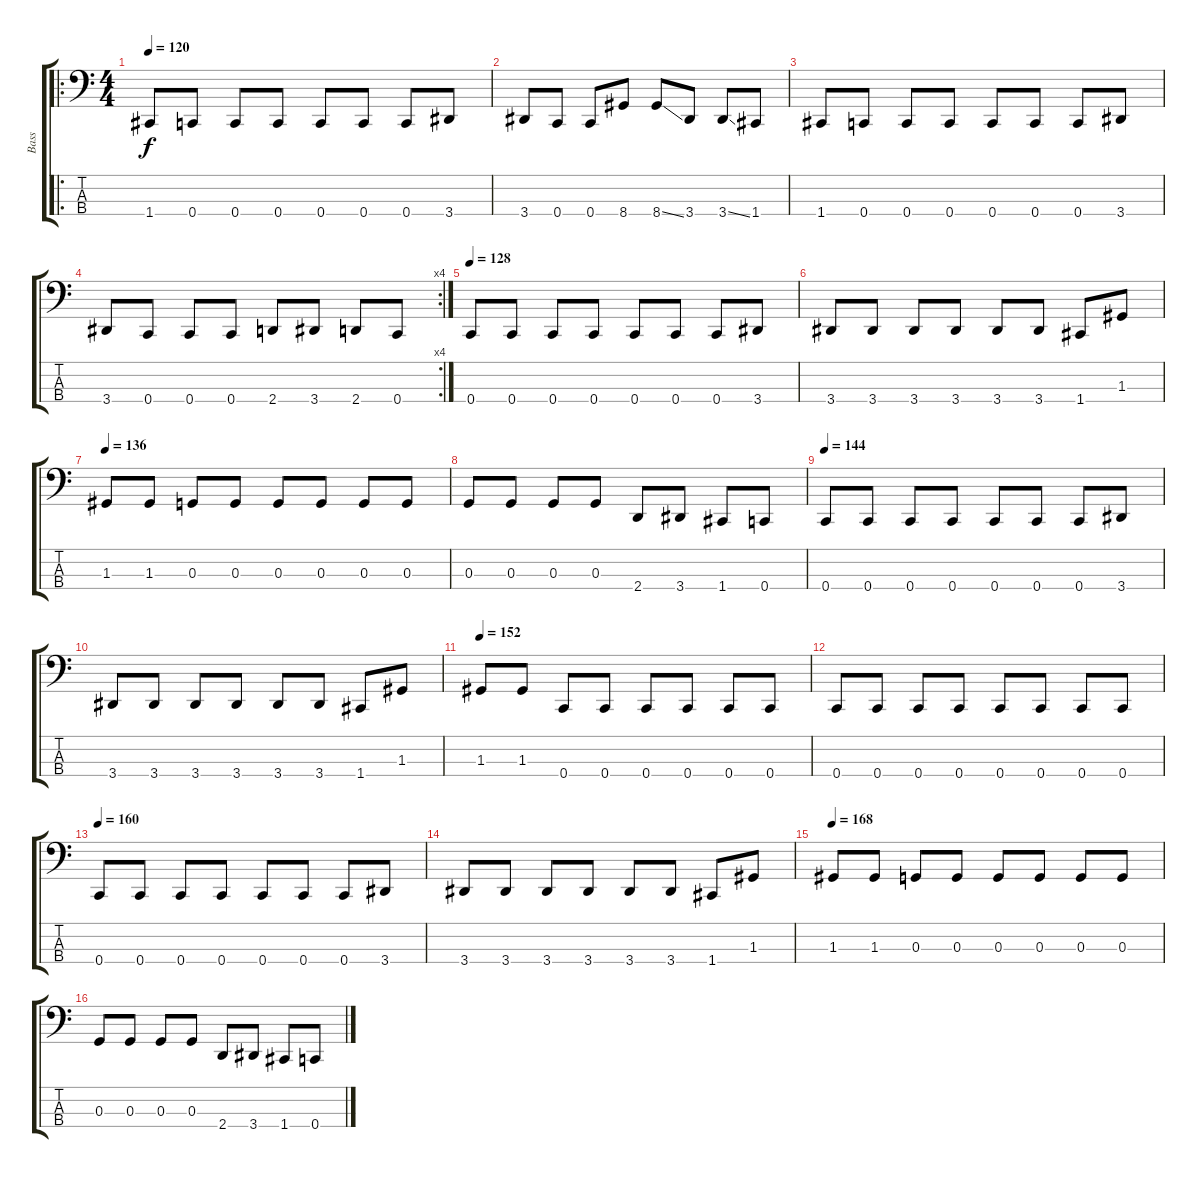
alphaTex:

\track ("Bass" "Bass") {instrument electricbassfinger}
\staff {score tabs}
\tuning (F2 C2 G1 C1) {hide}
\ro
\ts (4 4)
\tempo 120
\clef f4
\ks c
1.4.8{dy f} 0.4.8 0.4.8 0.4.8 0.4.8 0.4.8 0.4.8 3.4.8 |
3.4.8 0.4.8 0.4.8 8.4.8 8.4{ss}.8 3.4.8 3.4{ss}.8 1.4.8 |
1.4.8 0.4.8 0.4.8 0.4.8 0.4.8 0.4.8 0.4.8 3.4.8 |
\rc 4
3.4.8 0.4.8 0.4.8 0.4.8 2.4.8 3.4.8 2.4.8 0.4.8 |
\tempo 128
0.4.8 0.4.8 0.4.8 0.4.8 0.4.8 0.4.8 0.4.8 3.4.8 |
3.4.8 3.4.8 3.4.8 3.4.8 3.4.8 3.4.8 1.4.8 1.3.8 |
\tempo 136
1.3.8 1.3.8 0.3.8 0.3.8 0.3.8 0.3.8 0.3.8 0.3.8 |
0.3.8 0.3.8 0.3.8 0.3.8 2.4.8 3.4.8 1.4.8 0.4.8 |
\tempo 144
0.4.8 0.4.8 0.4.8 0.4.8 0.4.8 0.4.8 0.4.8 3.4.8 |
3.4.8 3.4.8 3.4.8 3.4.8 3.4.8 3.4.8 1.4.8 1.3.8 |
\tempo 152
1.3.8 1.3.8 0.4.8 0.4.8 0.4.8 0.4.8 0.4.8 0.4.8 |
0.4.8 0.4.8 0.4.8 0.4.8 0.4.8 0.4.8 0.4.8 0.4.8 |
\tempo 160
0.4.8 0.4.8 0.4.8 0.4.8 0.4.8 0.4.8 0.4.8 3.4.8 |
3.4.8 3.4.8 3.4.8 3.4.8 3.4.8 3.4.8 1.4.8 1.3.8 |
\tempo 168
1.3.8 1.3.8 0.3.8 0.3.8 0.3.8 0.3.8 0.3.8 0.3.8 |
0.3.8 0.3.8 0.3.8 0.3.8 2.4.8 3.4.8 1.4.8 0.4.8
